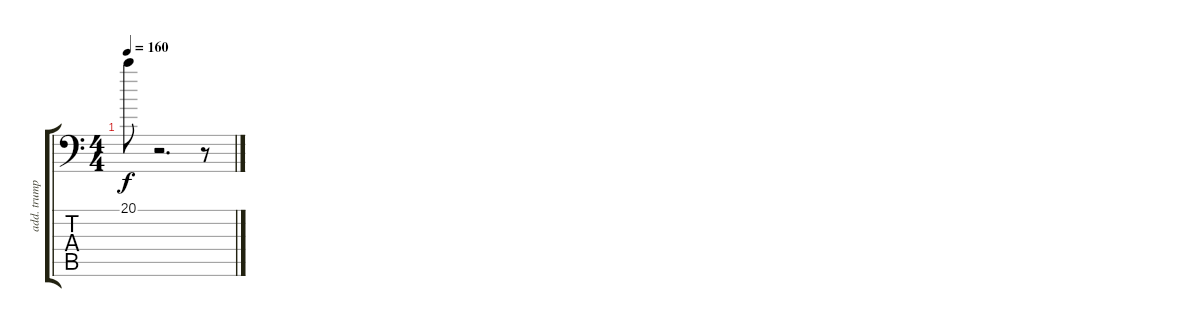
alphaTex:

\track ("add. trumpet\\tubes" "add. trump") {instrument tuba}
\staff {score tabs}
\tuning (E4 B3 G3 D3 A2 A1) {hide}
\ts (4 4)
\tempo 160
\clef f4
\ks c
20.1.8{dy f} r.2{d} r.8
